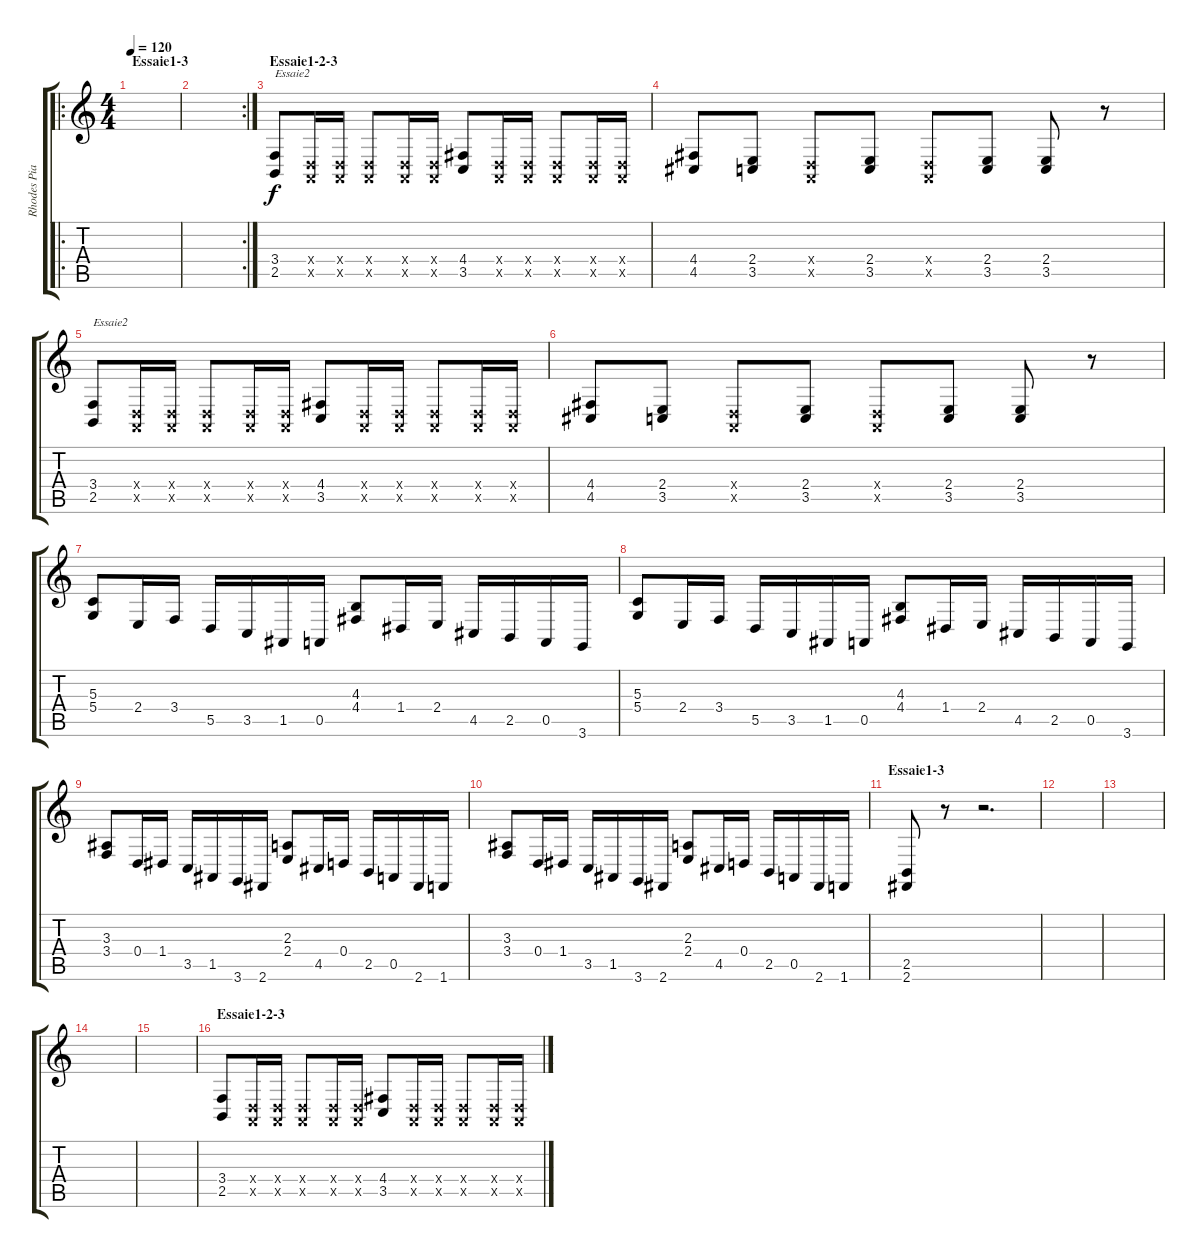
\track ("Rhodes Piano" "Rhodes Pia") {instrument electricpiano1}
\staff {score tabs}
\tuning (E4 B3 G3 D3 A2 E2) {hide}
\ro
\ts (4 4)
\section ("" "Essaie1-3")
\tempo 120
\clef g2
\ks c
|
\rc 2
|
\section ("" "Essaie1-2-3")
(3.4 2.5).8{txt "Essaie2"} (0.4{x} 0.5{x}).16 (0.4{x} 0.5{x}).16 (0.4{x} 0.5{x}).8 (0.4{x} 0.5{x}).16 (0.4{x} 0.5{x}).16 (4.4 3.5).8 (0.4{x} 0.5{x}).16 (0.4{x} 0.5{x}).16 (0.4{x} 0.5{x}).8 (0.4{x} 0.5{x}).16 (0.4{x} 0.5{x}).16 |
(4.4 4.5).8 (2.4 3.5).8 (0.4{x} 0.5{x}).8 (2.4 3.5).8 (0.4{x} 0.5{x}).8 (2.4 3.5).8 (2.4 3.5).8 r.8 |
(3.4 2.5).8{txt "Essaie2"} (0.4{x} 0.5{x}).16 (0.4{x} 0.5{x}).16 (0.4{x} 0.5{x}).8 (0.4{x} 0.5{x}).16 (0.4{x} 0.5{x}).16 (4.4 3.5).8 (0.4{x} 0.5{x}).16 (0.4{x} 0.5{x}).16 (0.4{x} 0.5{x}).8 (0.4{x} 0.5{x}).16 (0.4{x} 0.5{x}).16 |
(4.4 4.5).8 (2.4 3.5).8 (0.4{x} 0.5{x}).8 (2.4 3.5).8 (0.4{x} 0.5{x}).8 (2.4 3.5).8 (2.4 3.5).8 r.8 |
(5.3 5.4).8 2.4.16 3.4.16 5.5.16 3.5.16 1.5.16 0.5.16 (4.3 4.4).8 1.4.16 2.4.16 4.5.16 2.5.16 0.5.16 3.6.16 |
(5.3 5.4).8 2.4.16 3.4.16 5.5.16 3.5.16 1.5.16 0.5.16 (4.3 4.4).8 1.4.16 2.4.16 4.5.16 2.5.16 0.5.16 3.6.16 |
(3.3 3.4).8 0.4.16 1.4.16 3.5.16 1.5.16 3.6.16 2.6.16 (2.3 2.4).8 4.5.16 0.4.16 2.5.16 0.5.16 2.6.16 1.6.16 |
(3.3 3.4).8 0.4.16 1.4.16 3.5.16 1.5.16 3.6.16 2.6.16 (2.3 2.4).8 4.5.16 0.4.16 2.5.16 0.5.16 2.6.16 1.6.16 |
\section ("" "Essaie1-3")
(2.5 2.6).8 r.8 r.2{d} |
|
|
|
|
\section ("" "Essaie1-2-3")
(3.4 2.5).8 (0.4{x} 0.5{x}).16 (0.4{x} 0.5{x}).16 (0.4{x} 0.5{x}).8 (0.4{x} 0.5{x}).16 (0.4{x} 0.5{x}).16 (4.4 3.5).8 (0.4{x} 0.5{x}).16 (0.4{x} 0.5{x}).16 (0.4{x} 0.5{x}).8 (0.4{x} 0.5{x}).16 (0.4{x} 0.5{x}).16
